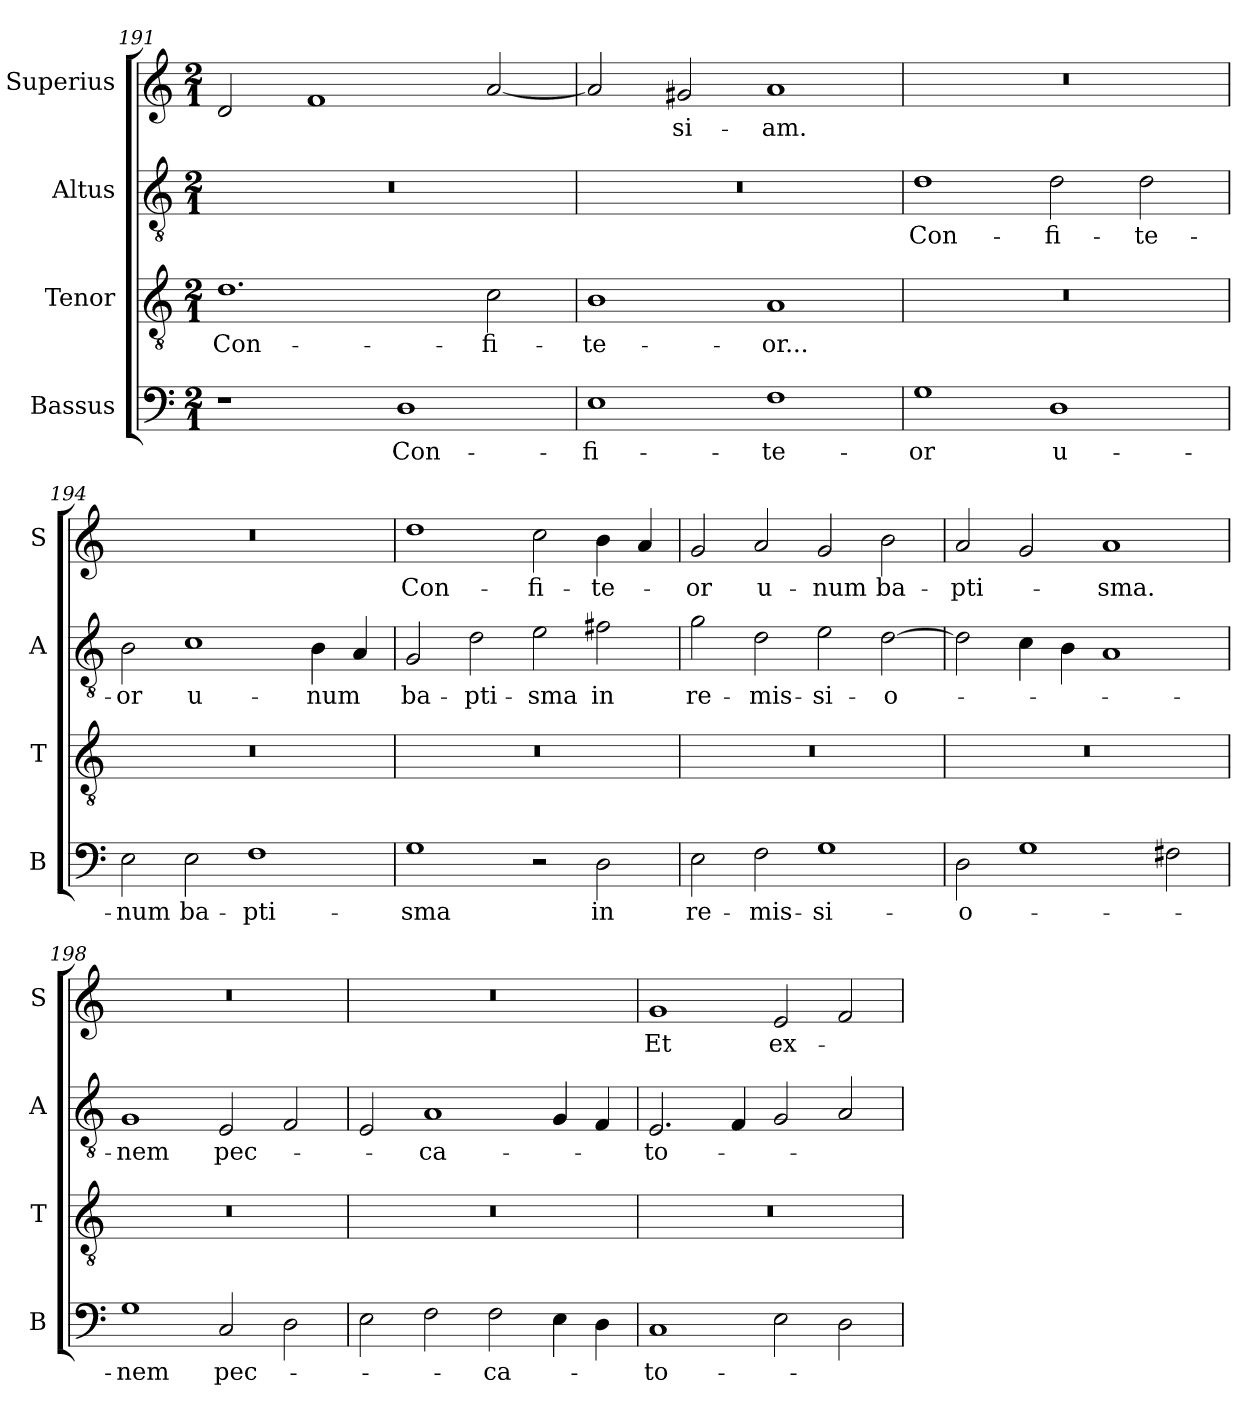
**kern	**text	**kern	**text	**kern	**text	**kern	**text
*part4	*part4	*part3	*part3	*part2	*part2	*part1	*part1
*staff4	*staff4	*staff3	*staff3	*staff2	*staff2	*staff1	*staff1
*I"Bassus	*	*I"Tenor	*	*I"Altus	*	*I"Superius	*
*I'B	*	*I'T	*	*I'A	*	*I'S	*
*clefF4	*	*clefGv2	*	*clefGv2	*	*clefG2	*
*k[]	*	*k[]	*	*k[]	*	*k[]	*
*M2/1	*	*M2/1	*	*M2/1	*	*M2/1	*
=191	=191	=191	=191	=191	=191	=191	=191
1r	.	1.d	Con-	0r	.	2d	.
.	.	.	.	.	.	1f	.
1D	Con-	.	.	.	.	.	.
.	.	2c	-fi-	.	.	[2a	.
=192	=192	=192	=192	=192	=192	=192	=192
1E	-fi-	1B	-te-	0r	.	2a]	.
!	!	!	!	!	!	!	!LO:LY:i
.	.	.	.	.	.	2g#X	-si-
!	!	!	!	!	!	!	!LO:LY:i
1F	-te-	1A	-or...	.	.	1a	-am.
=193	=193	=193	=193	=193	=193	=193	=193
1G	-or	0r	.	1d	Con-	0r	.
1D	u-	.	.	2d	-fi-	.	.
.	.	.	.	2d	-te-	.	.
=194	=194	=194	=194	=194	=194	=194	=194
2E	-num	0r	.	2B	-or	0r	.
2E	ba-	.	.	1c	u-	.	.
1F	-pti-	.	.	.	.	.	.
.	.	.	.	4B	-num	.	.
.	.	.	.	4A	.	.	.
=195	=195	=195	=195	=195	=195	=195	=195
1G	-sma	0r	.	2G	ba-	1dd	Con-
.	.	.	.	2d	-pti-	.	.
2r	.	.	.	2e	-sma	2cc	-fi-
2D	in	.	.	2f#i	in	4b	-te-
.	.	.	.	.	.	4a	.
=196	=196	=196	=196	=196	=196	=196	=196
2E	re-	0r	.	2g	re-	2g	-or
!	!	!	!	!	!	!	!LO:LY:i
2F	-mis-	.	.	2d	-mis-	2a	u-
!	!	!	!	!	!	!	!LO:LY:i
1G	-si-	.	.	2e	-si-	2g	-num
!	!	!	!	!	!	!	!LO:LY:i
.	.	.	.	[2d	-o-	2b	ba-
=197	=197	=197	=197	=197	=197	=197	=197
!	!	!	!	!	!	!	!LO:LY:i
2D	-o-	0r	.	2d]	.	2a	-pti-
1G	.	.	.	4c	.	2g	.
.	.	.	.	4B	.	.	.
!	!	!	!	!	!	!	!LO:LY:i
.	.	.	.	1A	.	1a	-sma.
2F#X	.	.	.	.	.	.	.
=198	=198	=198	=198	=198	=198	=198	=198
1G	-nem	0r	.	1G	-nem	0r	.
2C	pec-	.	.	2E	pec-	.	.
2D	.	.	.	2F	.	.	.
=199	=199	=199	=199	=199	=199	=199	=199
2E	.	0r	.	2E	.	0r	.
2F	.	.	.	1A	-ca-	.	.
2F	-ca-	.	.	.	.	.	.
4E	.	.	.	4G	.	.	.
4D	.	.	.	4F	.	.	.
=200	=200	=200	=200	=200	=200	=200	=200
!	!	!	!	!	!	!	!LO:LY:i
1C	-to-	0r	.	2.E	-to-	1g	Et
.	.	.	.	4F	.	.	.
!	!	!	!	!	!	!	!LO:LY:i
2E	.	.	.	2G	.	2e	ex-
2D	.	.	.	2A	.	2f	.
=	=	=	=	=	=	=	=
*-	*-	*-	*-	*-	*-	*-	*-
